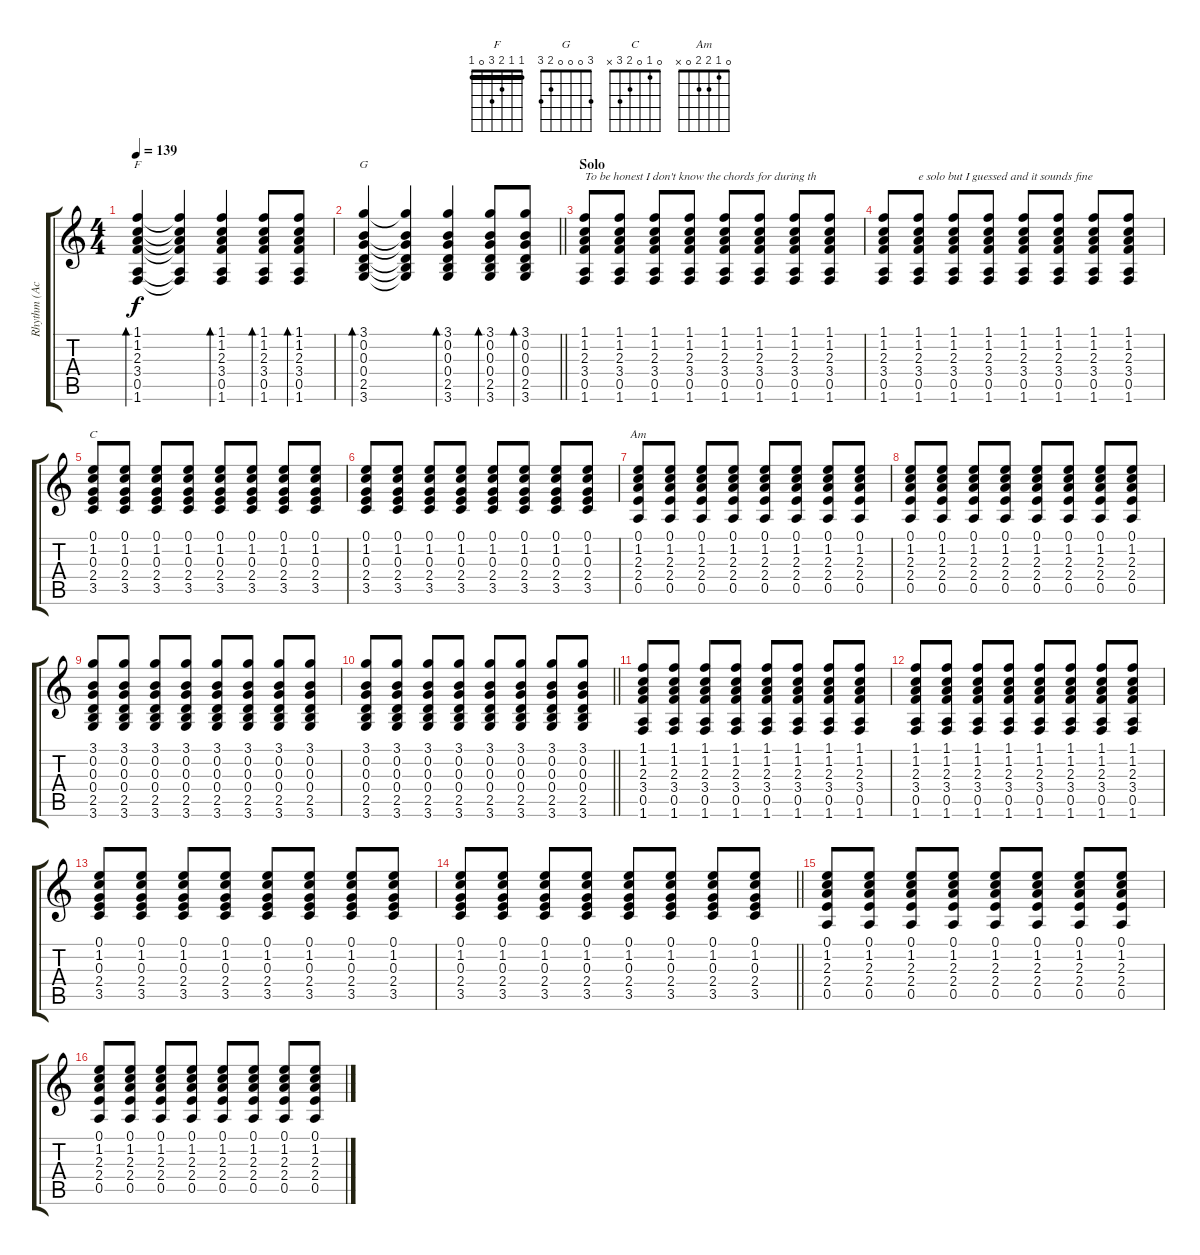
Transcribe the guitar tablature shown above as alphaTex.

\track ("Rhythm (Acoustic)" "Rhythm (Ac") {instrument acousticguitarsteel}
\staff {score tabs}
\tuning (E4 B3 G3 D3 A2 E2) {hide}
\chord ("F" 1 1 2 3 0 1) {barre 1}
\chord ("G" 3 0 0 0 2 3)
\chord ("C" 0 1 0 2 3 x)
\chord ("Am" 0 1 2 2 0 x)
\ts (4 4)
\tempo 139
\clef g2
\ks c
(1.1 1.2 2.3 3.4 0.5 1.6).4{bd 60 ch "F" dy f} (1.1{t} 1.2{t} 2.3{t} 3.4{t} 0.5{t} 1.6{t}).4 (1.1 1.2 2.3 3.4 0.5 1.6).4{bd 60} (1.1 1.2 2.3 3.4 0.5 1.6).8{bd 60} (1.1 1.2 2.3 3.4 0.5 1.6).8{bd 60} |
\barLineRight lightlight
(3.1 0.2 0.3 0.4 2.5 3.6).4{bd 60 ch "G"} (3.1{t} 0.2{t} 0.3{t} 0.4{t} 2.5{t} 3.6{t}).4 (3.1 0.2 0.3 0.4 2.5 3.6).4{bd 60} (3.1 0.2 0.3 0.4 2.5 3.6).8{bd 60} (3.1 0.2 0.3 0.4 2.5 3.6).8{bd 60} |
\section ("" "Solo")
(1.1 1.2 2.3 3.4 0.5 1.6).8{txt "To be honest I don't know the chords for during th"} (1.1 1.2 2.3 3.4 0.5 1.6).8 (1.1 1.2 2.3 3.4 0.5 1.6).8 (1.1 1.2 2.3 3.4 0.5 1.6).8 (1.1 1.2 2.3 3.4 0.5 1.6).8 (1.1 1.2 2.3 3.4 0.5 1.6).8 (1.1 1.2 2.3 3.4 0.5 1.6).8 (1.1 1.2 2.3 3.4 0.5 1.6).8 |
(1.1 1.2 2.3 3.4 0.5 1.6).8 (1.1 1.2 2.3 3.4 0.5 1.6).8{txt "e solo but I guessed and it sounds fine"} (1.1 1.2 2.3 3.4 0.5 1.6).8 (1.1 1.2 2.3 3.4 0.5 1.6).8 (1.1 1.2 2.3 3.4 0.5 1.6).8 (1.1 1.2 2.3 3.4 0.5 1.6).8 (1.1 1.2 2.3 3.4 0.5 1.6).8 (1.1 1.2 2.3 3.4 0.5 1.6).8 |
(0.1 1.2 0.3 2.4 3.5).8{ch "C"} (0.1 1.2 0.3 2.4 3.5).8 (0.1 1.2 0.3 2.4 3.5).8 (0.1 1.2 0.3 2.4 3.5).8 (0.1 1.2 0.3 2.4 3.5).8 (0.1 1.2 0.3 2.4 3.5).8 (0.1 1.2 0.3 2.4 3.5).8 (0.1 1.2 0.3 2.4 3.5).8 |
(0.1 1.2 0.3 2.4 3.5).8 (0.1 1.2 0.3 2.4 3.5).8 (0.1 1.2 0.3 2.4 3.5).8 (0.1 1.2 0.3 2.4 3.5).8 (0.1 1.2 0.3 2.4 3.5).8 (0.1 1.2 0.3 2.4 3.5).8 (0.1 1.2 0.3 2.4 3.5).8 (0.1 1.2 0.3 2.4 3.5).8 |
(0.1 1.2 2.3 2.4 0.5).8{ch "Am"} (0.1 1.2 2.3 2.4 0.5).8 (0.1 1.2 2.3 2.4 0.5).8 (0.1 1.2 2.3 2.4 0.5).8 (0.1 1.2 2.3 2.4 0.5).8 (0.1 1.2 2.3 2.4 0.5).8 (0.1 1.2 2.3 2.4 0.5).8 (0.1 1.2 2.3 2.4 0.5).8 |
(0.1 1.2 2.3 2.4 0.5).8 (0.1 1.2 2.3 2.4 0.5).8 (0.1 1.2 2.3 2.4 0.5).8 (0.1 1.2 2.3 2.4 0.5).8 (0.1 1.2 2.3 2.4 0.5).8 (0.1 1.2 2.3 2.4 0.5).8 (0.1 1.2 2.3 2.4 0.5).8 (0.1 1.2 2.3 2.4 0.5).8 |
(3.1 0.2 0.3 0.4 2.5 3.6).8 (3.1 0.2 0.3 0.4 2.5 3.6).8 (3.1 0.2 0.3 0.4 2.5 3.6).8 (3.1 0.2 0.3 0.4 2.5 3.6).8 (3.1 0.2 0.3 0.4 2.5 3.6).8 (3.1 0.2 0.3 0.4 2.5 3.6).8 (3.1 0.2 0.3 0.4 2.5 3.6).8 (3.1 0.2 0.3 0.4 2.5 3.6).8 |
\barLineRight lightlight
(3.1 0.2 0.3 0.4 2.5 3.6).8 (3.1 0.2 0.3 0.4 2.5 3.6).8 (3.1 0.2 0.3 0.4 2.5 3.6).8 (3.1 0.2 0.3 0.4 2.5 3.6).8 (3.1 0.2 0.3 0.4 2.5 3.6).8 (3.1 0.2 0.3 0.4 2.5 3.6).8 (3.1 0.2 0.3 0.4 2.5 3.6).8 (3.1 0.2 0.3 0.4 2.5 3.6).8 |
(1.1 1.2 2.3 3.4 0.5 1.6).8 (1.1 1.2 2.3 3.4 0.5 1.6).8 (1.1 1.2 2.3 3.4 0.5 1.6).8 (1.1 1.2 2.3 3.4 0.5 1.6).8 (1.1 1.2 2.3 3.4 0.5 1.6).8 (1.1 1.2 2.3 3.4 0.5 1.6).8 (1.1 1.2 2.3 3.4 0.5 1.6).8 (1.1 1.2 2.3 3.4 0.5 1.6).8 |
(1.1 1.2 2.3 3.4 0.5 1.6).8 (1.1 1.2 2.3 3.4 0.5 1.6).8 (1.1 1.2 2.3 3.4 0.5 1.6).8 (1.1 1.2 2.3 3.4 0.5 1.6).8 (1.1 1.2 2.3 3.4 0.5 1.6).8 (1.1 1.2 2.3 3.4 0.5 1.6).8 (1.1 1.2 2.3 3.4 0.5 1.6).8 (1.1 1.2 2.3 3.4 0.5 1.6).8 |
(0.1 1.2 0.3 2.4 3.5).8 (0.1 1.2 0.3 2.4 3.5).8 (0.1 1.2 0.3 2.4 3.5).8 (0.1 1.2 0.3 2.4 3.5).8 (0.1 1.2 0.3 2.4 3.5).8 (0.1 1.2 0.3 2.4 3.5).8 (0.1 1.2 0.3 2.4 3.5).8 (0.1 1.2 0.3 2.4 3.5).8 |
\barLineRight lightlight
(0.1 1.2 0.3 2.4 3.5).8 (0.1 1.2 0.3 2.4 3.5).8 (0.1 1.2 0.3 2.4 3.5).8 (0.1 1.2 0.3 2.4 3.5).8 (0.1 1.2 0.3 2.4 3.5).8 (0.1 1.2 0.3 2.4 3.5).8 (0.1 1.2 0.3 2.4 3.5).8 (0.1 1.2 0.3 2.4 3.5).8 |
(0.1 1.2 2.3 2.4 0.5).8 (0.1 1.2 2.3 2.4 0.5).8 (0.1 1.2 2.3 2.4 0.5).8 (0.1 1.2 2.3 2.4 0.5).8 (0.1 1.2 2.3 2.4 0.5).8 (0.1 1.2 2.3 2.4 0.5).8 (0.1 1.2 2.3 2.4 0.5).8 (0.1 1.2 2.3 2.4 0.5).8 |
(0.1 1.2 2.3 2.4 0.5).8 (0.1 1.2 2.3 2.4 0.5).8 (0.1 1.2 2.3 2.4 0.5).8 (0.1 1.2 2.3 2.4 0.5).8 (0.1 1.2 2.3 2.4 0.5).8 (0.1 1.2 2.3 2.4 0.5).8 (0.1 1.2 2.3 2.4 0.5).8 (0.1 1.2 2.3 2.4 0.5).8
